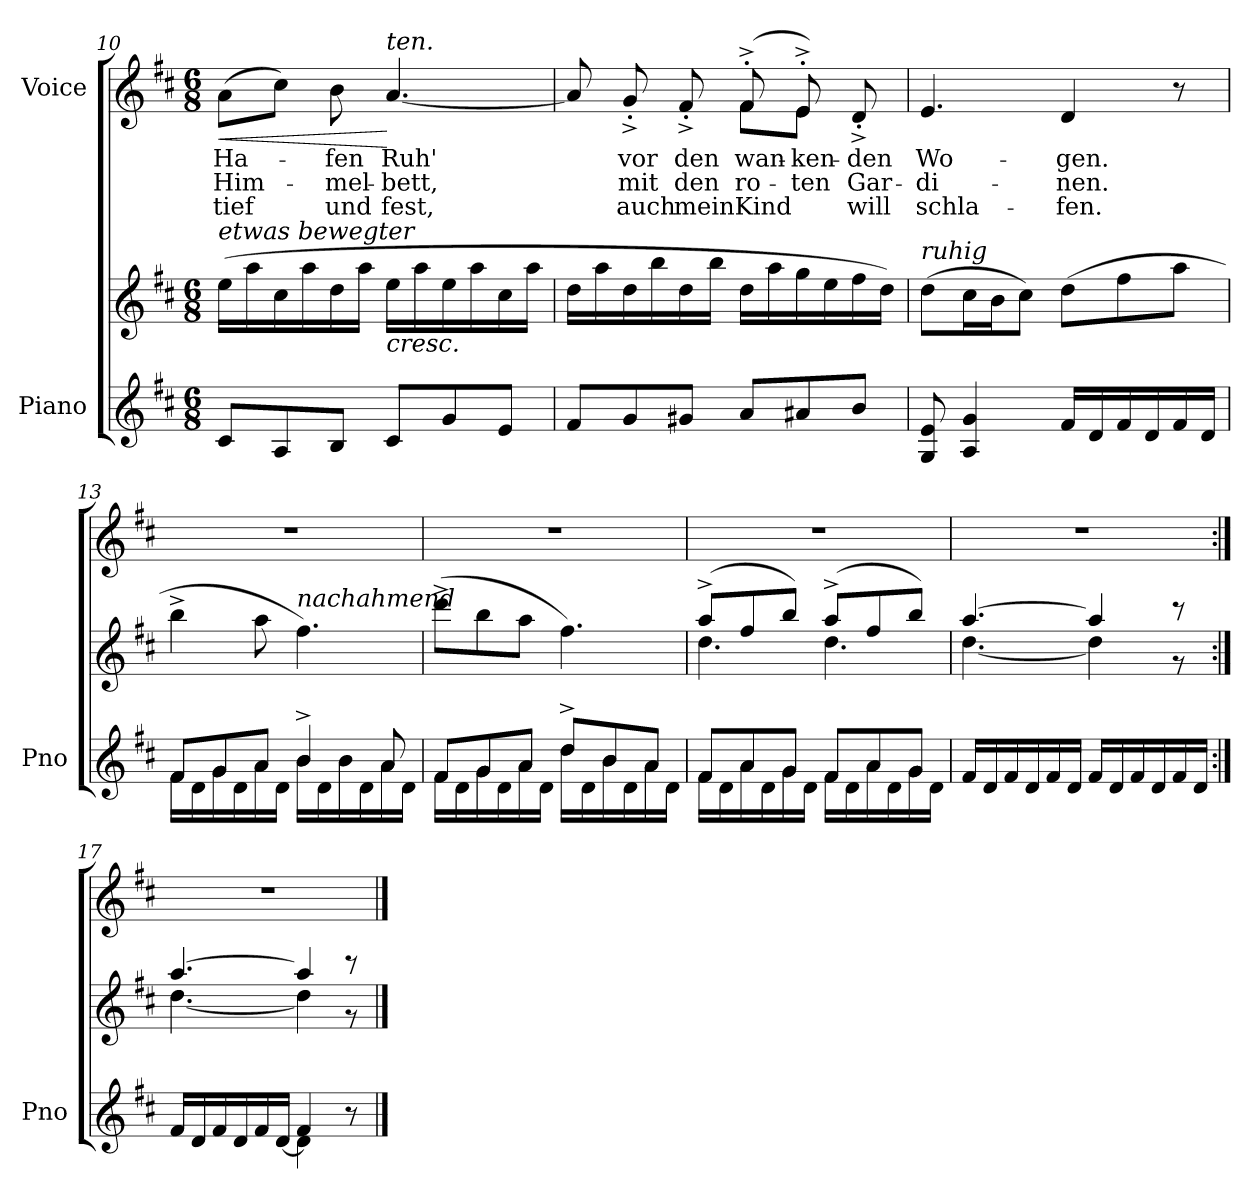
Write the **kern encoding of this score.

**kern	**kern	**kern	**text	**text	**text	**dynam
*part2	*part2	*part1	*part1	*part1	*part1	*part1
*staff3	*staff2	*staff1	*staff1	*staff1	*staff1	*staff1
*I"Piano	*	*I"Voice	*	*	*	*
*I'Pno	*	*	*	*	*	*
*clefG2	*clefG2	*clefG2	*	*	*	*
*k[f#c#]	*k[f#c#]	*k[f#c#]	*	*	*	*
*M6/8	*M6/8	*M6/8	*	*	*	*
=10	=10	=10	=10	=10	=10	=10
!	!LO:TX:i:t=etwas bewegter	!	!	!	!	!
!	!	!	!	!	!	!LO:HP:b
8c#/L	(16ee\LL	(8a\L	Ha-	Him-	tief	<
.	16aa\	.	.	.	.	.
8A/	16cc#\	8cc#\J)	.	.	.	.
.	16aa\	.	.	.	.	.
8B/J	16dd\	8b\	-fen	-mel-	und	.
.	16aa\JJ	.	.	.	.	.
!	!	!LO:TX:i:t=ten.	!	!	!	!
!	!LO:TX:b:i:t=cresc.	!	!	!	!	!
8c#/L	16ee\LL	[4.a/	Ruh'	-bett,	fest,	[
.	16aa\	.	.	.	.	.
8g/	16ee\	.	.	.	.	.
.	16aa\	.	.	.	.	.
8e/J	16cc#\	.	.	.	.	.
.	16aa\JJ	.	.	.	.	.
=11	=11	=11	=11	=11	=11	=11
*	*	*^	*	*	*	*
8f#/L	16dd\LL	8a/]	4.ryy	.	.	.	.
.	16aa\	.	.	.	.	.	.
8g/	16dd\	8g'^/	.	vor	mit	auch	.
.	16bb\	.	.	.	.	.	.
8g#X/J	16dd\	8f#'^/	.	den	den	mein	.
.	16bb\JJ	.	.	.	.	.	.
8a/L	16dd\LL	(8f#'^/	8f#\L	wan-	ro-	Kind	.
.	16aa\	.	.	.	.	.	.
8a#X/	16gg\	8e'^/)	8e\J	-ken-	-ten	.	.
.	16ee\	.	.	.	.	.	.
8b/J	16ff#\	8d'^/	8ryy	-den	Gar-	will	.
.	16dd\JJ)	.	.	.	.	.	.
*	*	*v	*v	*	*	*	*
=12	=12	=12	=12	=12	=12	=12
!	!LO:TX:i:t=ruhig	!	!	!	!	!
8G/ 8e/	(8dd\L	4.e/	Wo-	-di-	schla-	.
4A/ 4g/	16cc#\L	.	.	.	.	.
.	16b\J	.	.	.	.	.
.	8cc#\J)	.	.	.	.	.
16f#/LL	(8dd\L	4d/	-gen.	-nen.	-fen.	.
16d/	.	.	.	.	.	.
16f#/	8ff#\	.	.	.	.	.
16d/	.	.	.	.	.	.
16f#/	8aa\J	8r	.	.	.	.
16d/JJ	.	.	.	.	.	.
=13	=13	=13	=13	=13	=13	=13
*^	*	*	*	*	*	*
8f#/L	16f#\LL	4bb^\	2.r	.	.	.	.
.	16d\	.	.	.	.	.	.
8g/	16g\	.	.	.	.	.	.
.	16d\	.	.	.	.	.	.
8a/J	16a\	8aa\	.	.	.	.	.
.	16d\JJ	.	.	.	.	.	.
!	!	!LO:TX:i:t=nachahmend	!	!	!	!	!
4b^/	16b\LL	4.ff#\)	.	.	.	.	.
.	16d\	.	.	.	.	.	.
.	16b\	.	.	.	.	.	.
.	16d\	.	.	.	.	.	.
8a/	16a\	.	.	.	.	.	.
.	16d\JJ	.	.	.	.	.	.
=14	=14	=14	=14	=14	=14	=14	=14
8f#/L	16f#\LL	(8ddd^\L	2.r	.	.	.	.
.	16d\	.	.	.	.	.	.
8g/	16g\	8bb\	.	.	.	.	.
.	16d\	.	.	.	.	.	.
8a/J	16a\	8aa\J	.	.	.	.	.
.	16d\JJ	.	.	.	.	.	.
8dd^/L	16dd\LL	4.ff#\)	.	.	.	.	.
.	16d\	.	.	.	.	.	.
8b/	16b\	.	.	.	.	.	.
.	16d\	.	.	.	.	.	.
8a/J	16a\	.	.	.	.	.	.
.	16d\JJ	.	.	.	.	.	.
=15	=15	=15	=15	=15	=15	=15	=15
*	*	*^	*	*	*	*	*
8f#/L	16f#\LL	(8aa^/L	4.dd\	2.r	.	.	.	.
.	16d\	.	.	.	.	.	.	.
8a/	16a\	8ff#/	.	.	.	.	.	.
.	16d\	.	.	.	.	.	.	.
8g/J	16g\	8bb/J)	.	.	.	.	.	.
.	16d\JJ	.	.	.	.	.	.	.
8f#/L	16f#\LL	(8aa^/L	4.dd\	.	.	.	.	.
.	16d\	.	.	.	.	.	.	.
8a/	16a\	8ff#/	.	.	.	.	.	.
.	16d\	.	.	.	.	.	.	.
8g/J	16g\	8bb/J)	.	.	.	.	.	.
.	16d\JJ	.	.	.	.	.	.	.
*v	*v	*	*	*	*	*	*	*
=16	=16	=16	=16	=16	=16	=16	=16
16f#/LL	[4.aa/	[4.dd\	2.r	.	.	.	.
16d/	.	.	.	.	.	.	.
16f#/	.	.	.	.	.	.	.
16d/	.	.	.	.	.	.	.
16f#/	.	.	.	.	.	.	.
16d/JJ	.	.	.	.	.	.	.
16f#/LL	4aa/]	4dd\]	.	.	.	.	.
16d/	.	.	.	.	.	.	.
16f#/	.	.	.	.	.	.	.
16d/	.	.	.	.	.	.	.
16f#/	8r	8r	.	.	.	.	.
16d/JJ	.	.	.	.	.	.	.
=17:|!	=17:|!	=17:|!	=17:|!	=17:|!	=17:|!	=17:|!	=17:|!
*^	*	*	*	*	*	*	*
16f#/LL	4.ryy	[4.aa/	[4.dd\	2.r	.	.	.	.
16d/	.	.	.	.	.	.	.	.
16f#/	.	.	.	.	.	.	.	.
16d/	.	.	.	.	.	.	.	.
16f#/	.	.	.	.	.	.	.	.
[16d/JJ	.	.	.	.	.	.	.	.
4f#/	4d\]	4aa/]	4dd\]	.	.	.	.	.
8r	8ryy	8r	8r	.	.	.	.	.
*v	*v	*	*	*	*	*	*	*
*	*v	*v	*	*	*	*	*
==	==	==	==	==	==	==
*-	*-	*-	*-	*-	*-	*-
